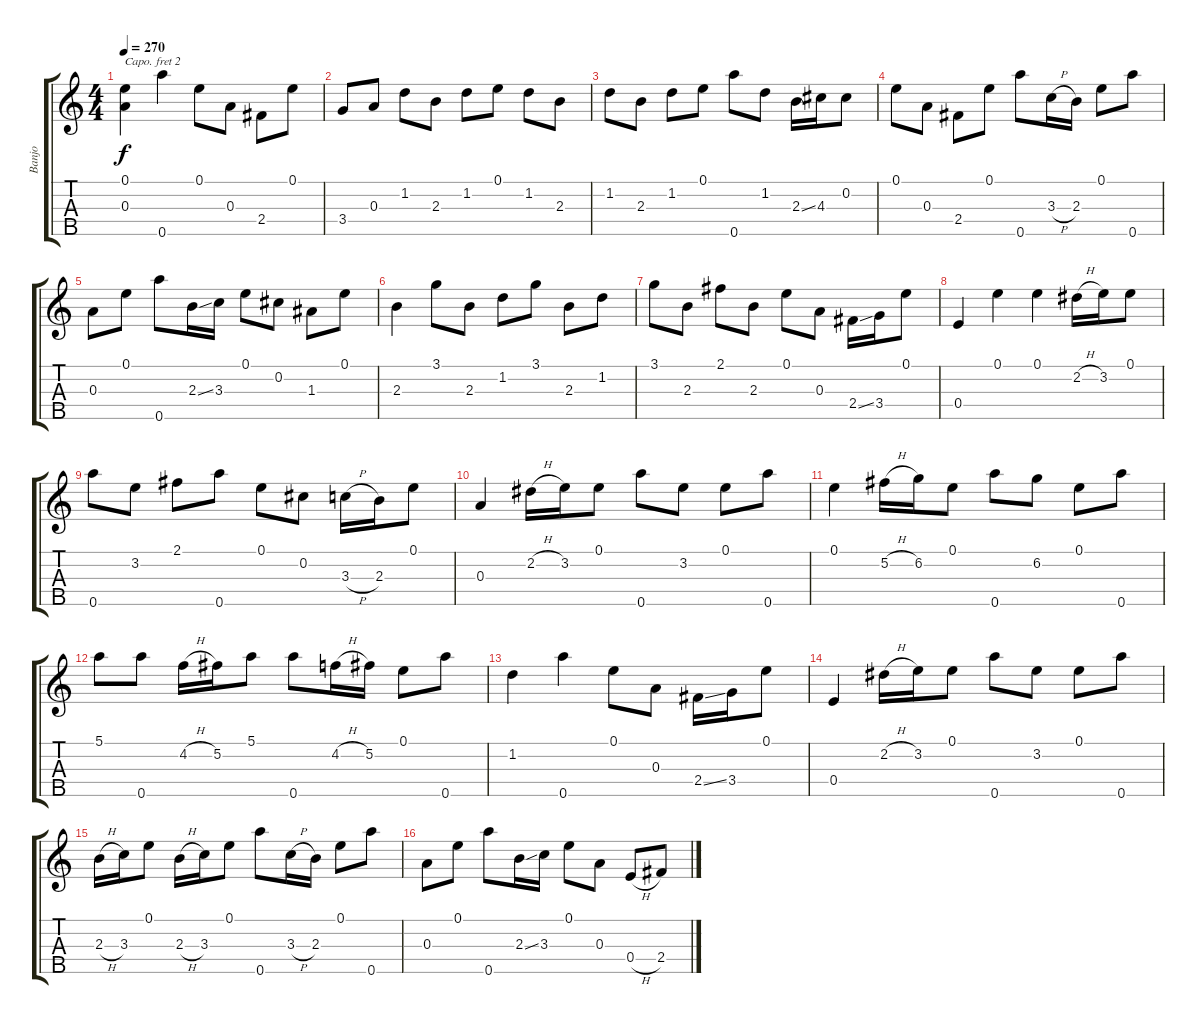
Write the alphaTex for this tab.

\track ("Banjo" "Banjo") {instrument banjo}
\staff {score tabs}
\capo 2
\tuning (D4 B3 G3 D3 G4) {hide}
\displaytranspose 12
\ts (4 4)
\tempo 270
\clef g2
\ks c
(0.1 0.3).4{dy f} 0.5.4 0.1.8 0.3.8 2.4.8 0.1.8 |
3.4.8 0.3.8 1.2.8 2.3.8 1.2.8 0.1.8 1.2.8 2.3.8 |
1.2.8 2.3.8 1.2.8 0.1.8 0.5.8 1.2.8 2.3{ss}.16 4.3.16 0.2.8 |
0.1.8 0.3.8 2.4.8 0.1.8 0.5.8 3.3{h}.16 2.3.16 0.1.8 0.5.8 |
0.3.8 0.1.8 0.5.8 2.3{ss}.16 3.3.16 0.1.8 0.2.8 1.3.8 0.1.8 |
2.3.4 3.1.8 2.3.8 1.2.8 3.1.8 2.3.8 1.2.8 |
3.1.8 2.3.8 2.1.8 2.3.8 0.1.8 0.3.8 2.4{ss}.16 3.4.16 0.1.8 |
0.4.4 0.1.4 0.1.4 2.2{h}.16 3.2.16 0.1.8 |
0.5.8 3.2.8 2.1.8 0.5.8 0.1.8 0.2.8 3.3{h}.16 2.3.16 0.1.8 |
0.3.4 2.2{h}.16 3.2.16 0.1.8 0.5.8 3.2.8 0.1.8 0.5.8 |
0.1.4 5.2{h}.16 6.2.16 0.1.8 0.5.8 6.2.8 0.1.8 0.5.8 |
5.1.8 0.5.8 4.2{h}.16 5.2.16 5.1.8 0.5.8 4.2{h}.16 5.2.16 0.1.8 0.5.8 |
1.2.4 0.5.4 0.1.8 0.3.8 2.4{ss}.16 3.4.16 0.1.8 |
0.4.4 2.2{h}.16 3.2.16 0.1.8 0.5.8 3.2.8 0.1.8 0.5.8 |
2.3{h}.16 3.3.16 0.1.8 2.3{h}.16 3.3.16 0.1.8 0.5.8 3.3{h}.16 2.3.16 0.1.8 0.5.8 |
0.3.8 0.1.8 0.5.8 2.3{ss}.16 3.3.16 0.1.8 0.3.8 0.4{h}.8 2.4.8
